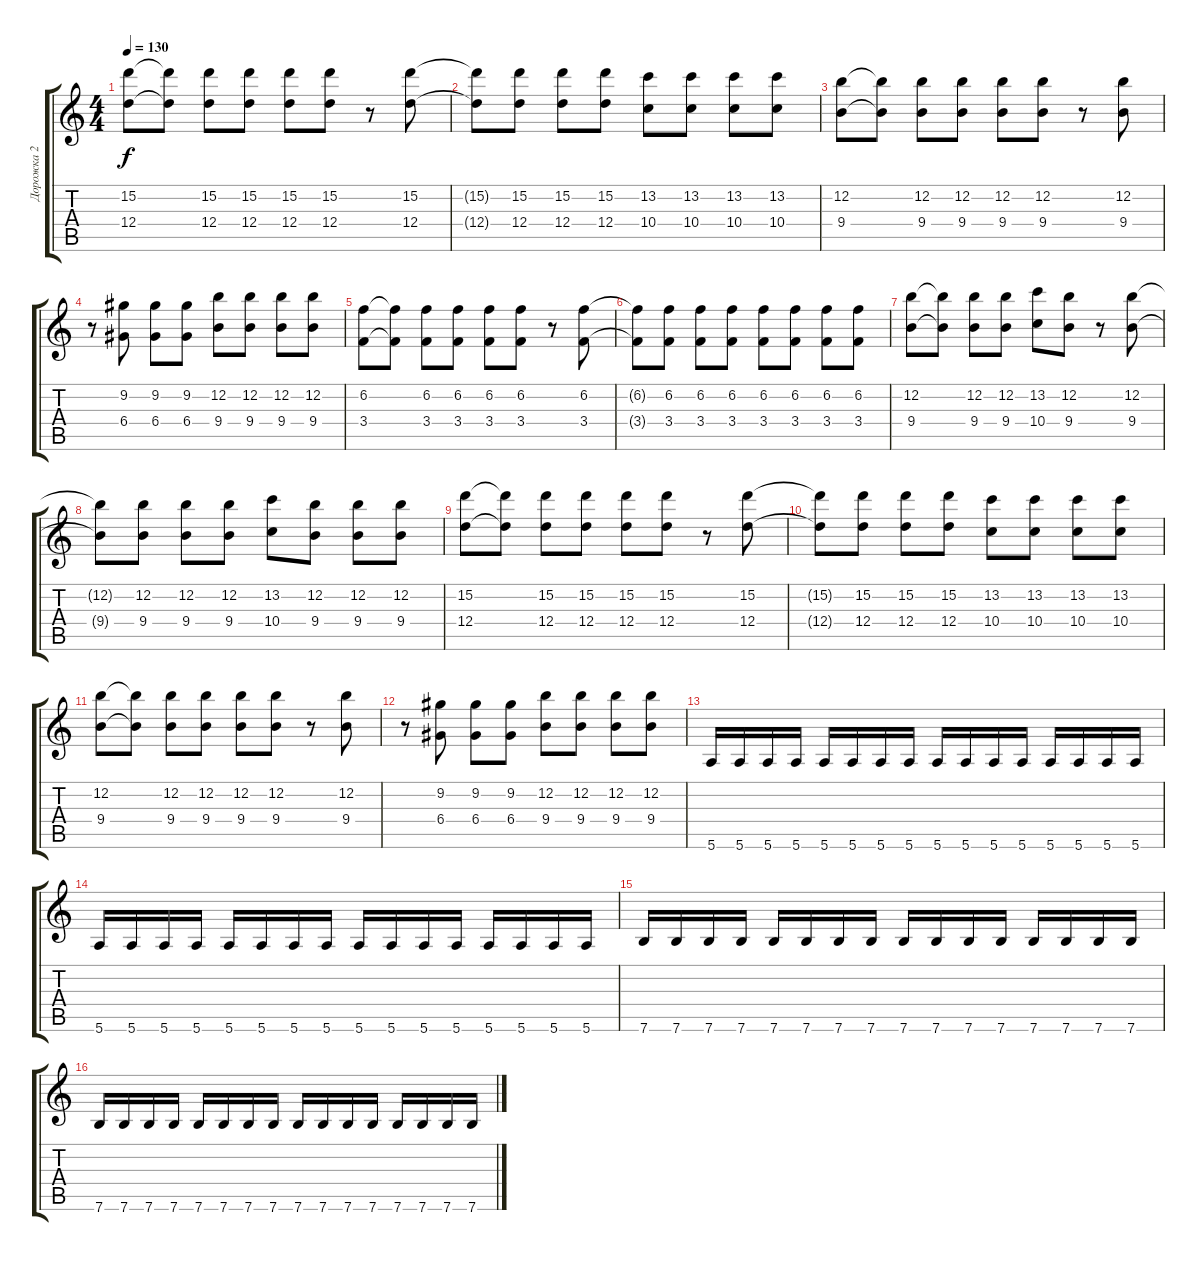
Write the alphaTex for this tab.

\track ("Дорожка 2" "Дорожка 2") {instrument acousticguitarsteel}
\staff {score tabs}
\tuning (E4 B3 G3 D3 A2 E2) {hide}
\ts (4 4)
\tempo 130
\clef g2
\ks c
(15.2 12.4).8{dy f} (15.2{t} 12.4{t}).8 (15.2 12.4).8 (15.2 12.4).8 (15.2 12.4).8 (15.2 12.4).8 r.8 (15.2 12.4).8 |
(15.2{t} 12.4{t}).8 (15.2 12.4).8 (15.2 12.4).8 (15.2 12.4).8 (13.2 10.4).8 (13.2 10.4).8 (13.2 10.4).8 (13.2 10.4).8 |
(12.2 9.4).8 (12.2{t} 9.4{t}).8 (12.2 9.4).8 (12.2 9.4).8 (12.2 9.4).8 (12.2 9.4).8 r.8 (12.2 9.4).8 |
r.8 (9.2 6.4).8 (9.2 6.4).8 (9.2 6.4).8 (12.2 9.4).8 (12.2 9.4).8 (12.2 9.4).8 (12.2 9.4).8 |
(6.2 3.4).8 (6.2{t} 3.4{t}).8 (6.2 3.4).8 (6.2 3.4).8 (6.2 3.4).8 (6.2 3.4).8 r.8 (6.2 3.4).8 |
(6.2{t} 3.4{t}).8 (6.2 3.4).8 (6.2 3.4).8 (6.2 3.4).8 (6.2 3.4).8 (6.2 3.4).8 (6.2 3.4).8 (6.2 3.4).8 |
(12.2 9.4).8 (12.2{t} 9.4{t}).8 (12.2 9.4).8 (12.2 9.4).8 (13.2 10.4).8 (12.2 9.4).8 r.8 (12.2 9.4).8 |
(12.2{t} 9.4{t}).8 (12.2 9.4).8 (12.2 9.4).8 (12.2 9.4).8 (13.2 10.4).8 (12.2 9.4).8 (12.2 9.4).8 (12.2 9.4).8 |
(15.2 12.4).8 (15.2{t} 12.4{t}).8 (15.2 12.4).8 (15.2 12.4).8 (15.2 12.4).8 (15.2 12.4).8 r.8 (15.2 12.4).8 |
(15.2{t} 12.4{t}).8 (15.2 12.4).8 (15.2 12.4).8 (15.2 12.4).8 (13.2 10.4).8 (13.2 10.4).8 (13.2 10.4).8 (13.2 10.4).8 |
(12.2 9.4).8 (12.2{t} 9.4{t}).8 (12.2 9.4).8 (12.2 9.4).8 (12.2 9.4).8 (12.2 9.4).8 r.8 (12.2 9.4).8 |
r.8 (9.2 6.4).8 (9.2 6.4).8 (9.2 6.4).8 (12.2 9.4).8 (12.2 9.4).8 (12.2 9.4).8 (12.2 9.4).8 |
5.6.16 5.6.16 5.6.16 5.6.16 5.6.16 5.6.16 5.6.16 5.6.16 5.6.16 5.6.16 5.6.16 5.6.16 5.6.16 5.6.16 5.6.16 5.6.16 |
5.6.16 5.6.16 5.6.16 5.6.16 5.6.16 5.6.16 5.6.16 5.6.16 5.6.16 5.6.16 5.6.16 5.6.16 5.6.16 5.6.16 5.6.16 5.6.16 |
7.6.16 7.6.16 7.6.16 7.6.16 7.6.16 7.6.16 7.6.16 7.6.16 7.6.16 7.6.16 7.6.16 7.6.16 7.6.16 7.6.16 7.6.16 7.6.16 |
7.6.16 7.6.16 7.6.16 7.6.16 7.6.16 7.6.16 7.6.16 7.6.16 7.6.16 7.6.16 7.6.16 7.6.16 7.6.16 7.6.16 7.6.16 7.6.16
